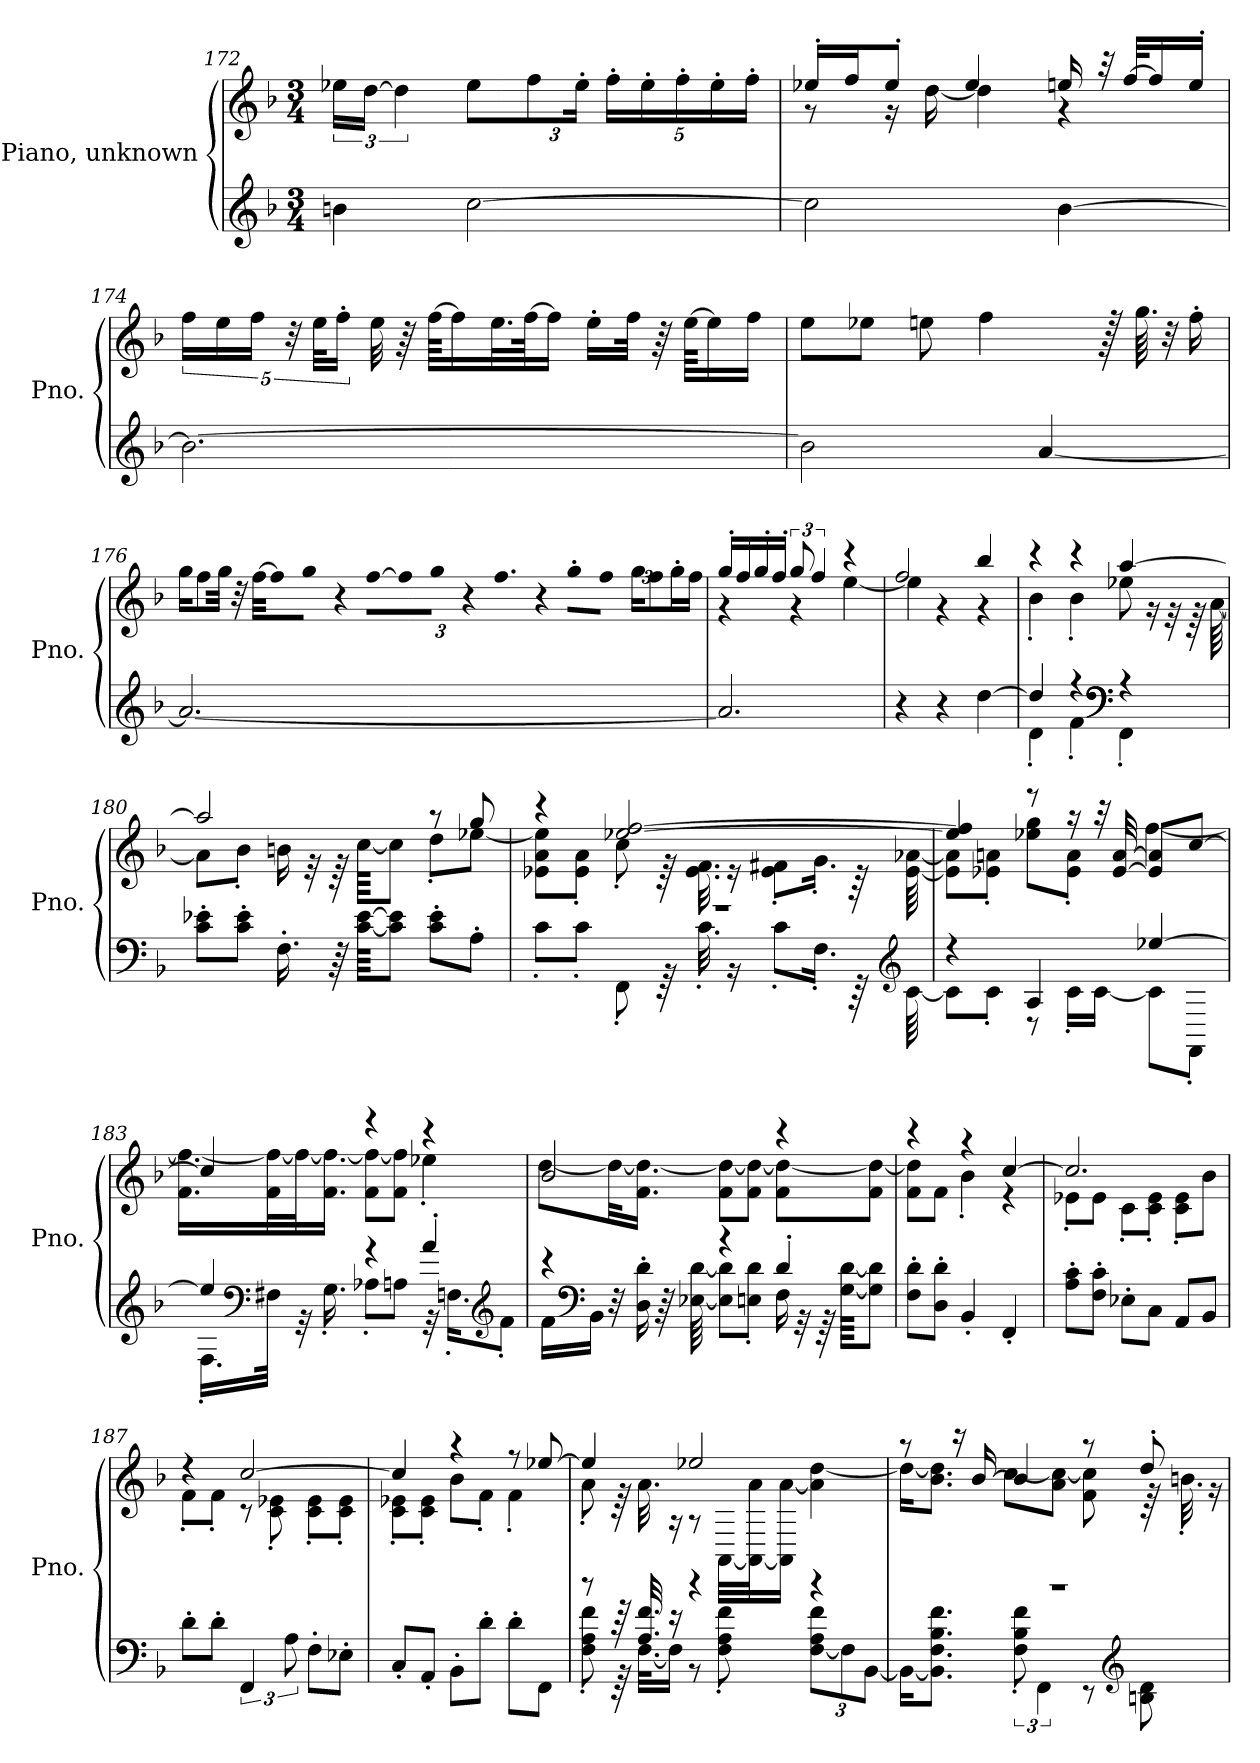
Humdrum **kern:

**kern	**kern
*part1	*part1
*staff2	*staff1
*I"Piano, unknown	*
*I'Pno.	*
!!LO:LB:g=z
*clefG2	*clefG2
*k[b-]	*k[b-]
*M3/4	*M3/4
=172	=172
4bn\	24ee-X\LL
.	[24dd\JJ
.	6dd\]
[2cc\	8ee-\L
*	*Xbrackettup
.	12ff\
.	24ee-'\Jk
.	20ff'\LL
.	20ee-'\
.	20ff'\
.	20ee-'\
.	20ff'\JJ
=173	=173
*	*^
2cc\]	16ee-X'/LL	8r
.	16ff/J	.
.	8ee-'/J	16r
.	.	[16dd\
.	4ee-/	4dd\]
[4b-\	16een/	4r
.	32r	.
.	[32ff/KLL	.
.	16ff/]	.
.	16ee'/JJ	.
*	*v	*v
=174	=174
*	*brackettup
2.b-\_	20ff\LL
.	20ee\
.	20ff\JJ
.	40r
.	40ee\KLL
.	20ff'\JJ
.	32ee\
.	64r
.	[64ff\KKLL
.	16ff\]
.	32.ee\L
.	[64ff\JK
.	16ff\JJ]
.	16ee'\LL
.	32ff\JJk
.	64r
.	[64ee\KKLL
.	16ee\]
.	16ff\JJ
!!LO:PB:g=z
=175	=175
2b-\]	8ee\L
.	8ee-X\J
.	8een\
.	4ff\
[4a/	.
.	128r
.	64.gg\
.	32r
.	16ff'\
=176	=176
*	*Xbrackettup
2.a/_	24gg\KL
.	12ff\
*	*brackettup
.	48gg\Jkk
.	48r
.	[48ff\KLL
.	16ff\]
.	64gg\JJkk
.	128r
.	[128ff\KKLLL
.	32ff\]
.	32gg\JJJ
.	128r
.	64.ff\
.	32r
.	32gg'\KLL
.	16ff\JJ
*	*Xbrackettup
.	24gg\KL
.	12ff\
.	16gg'\L
.	16ff\JJ
=177	=177
*	*^
2.a/]	16gg'/LL	4r
.	16ff/	.
.	16gg'/	.
.	16ff'/JJ	.
*	*brackettup	*
.	12gg/	4r
.	6ff/	.
.	4r	[4ee\
=178	=178	=178
4r	2ff/	4ee\]
4r	.	4r
[4dd\	4bb-/	4r
!!LO:LB:g=z	!!
=179	=179	=179
*^	*	*
4dd/]	4d'\	4r	4b-'\
4r	4f'\	4r	4b-'\
*clefF4	*	*	*
4r	4FF'\	[4aa/	8ee-X\
.	.	.	16r
.	.	.	32r
.	.	.	64r
.	.	.	[64a\
*v	*v	*	*
=180	=180	=180
8c\' 8e-X\'L	2aa/]	8a\L]
8c\' 8e-\'J	.	8b-'\J
16.F'\	.	16bn\
.	.	32r
64r	.	64r
[64c\ [64e-\KKKL	.	[64cc\KKKL
8c\] 8e-\]J	.	8cc\J]
8c\' 8e-\'L	8r	8dd'\L
8A'\J	8gg/	[8ee-X\J
=181	=181	=181
*^	*	*
2.r	8c'\L	4r	8e-X\ 8a\ 8ee-\]L
.	8c'\J	.	8e-\' 8a\'J
.	8FF'\	[2ee-X/ [2ff/	8cc'\
.	64r	.	64r
.	32.c'\	.	32.e-\ 32.f\
.	16r	.	16r
.	8c'\L	.	8e-\' 8f#X\'L
.	16.F'\Jk	.	16.g'\Jk
.	64r	.	64r
*clefG2	*	*	*
.	[64c\	.	[64e-\ [64a-X\
!!LO:LB:g=z	!!
=182	=182	=182	=182
4r	8c\L]	4ee-/] 4ff/]	8e-\] 8a-\]L
.	8c'\J	.	8e-X\' 8an\'J
4A/	8r	8r	8ee-X\ 8gg\L
.	16c'\LL	16r	8e-\' 8a\'J
.	[16c\JJ	32r	.
.	.	[32e-/ [32a/	.
[4ee-X/	8c\L]	8e-/] 8a/]L	[4ff\
.	8FF'\J	[8cc/J	.
=183	=183	=183	=183
4ee-/]	16.F'\LL	4cc/]	16.f\ 16.ff\_LL
*clefF4	*	*	*
.	32F#X\JJk	.	32f\ 32ff\_L
.	32r	.	32ff\J_
.	16.G'\	.	16.f\ 16.ff\_JJ
4r	8A-X'\L	4r	8f\ 8ff\_L
.	8An\J	.	8f\ 8ff\]J
4a'/	32r	4r	4ee-X'\
.	16.Fn'\KL	.	.
*clefG2	*	*	*
.	8f'\J	.	.
!!LO:LB:g=z	!!
=184	=184	=184	=184
4r	16f\LL	2b-/	[8dd\L
*clefF4	*	*	*
.	16BB-\JJ	.	.
.	32r	.	32dd\KL_
.	16D\' 16d\'	.	16.f\ 16.dd\_JJ
.	64r	.	.
.	[64E-X\ [64d\	.	.
4r	8E-\] 8d\]L	.	8f\ 8dd\_L
.	8En\' 8d\'J	.	8f\ 8dd\_J
4d'/	16F\	4r	8f\ 8dd\_L
.	32r	.	.
.	64r	.	.
.	[64G\ [64d\KKKL	.	.
.	8G\] 8d\]J	.	8f\ 8dd\_J
*v	*v	*	*
=185	=185	=185
8F\' 8d\'L	4r	8f\ 8dd\]L
8D\' 8d\'J	.	8f\J
4BB-'/	4r	4b-'\
4FF'/	[4cc/	4r
=186	=186	=186
8A\' 8c\'L	2.cc/]	8e-X'\L
8F\' 8c\'J	.	8e-\J
8E-X'\L	.	8c'\L
8C\J	.	8c\' 8e-\'J
8AA/L	.	8c\' 8e-\'L
8BB-/J	.	8b-\J
=187	=187	=187
8d'\L	4r	8f'\L
8d'\J	.	8f'\J
6FF/	[2cc/	8r
.	.	8c\' 8e-X\'
12A\	.	.
8F'\L	.	8c\' 8e-\'L
8E-X'\J	.	8c\' 8e-\'J
!!LO:LB:g=z	!!
=188	=188	=188
8C'/L	4cc/]	8c\' 8e-X\'L
8AA'/J	.	8c\' 8e-\'J
8BB-'\L	4r	8b-\L
8d'\J	.	8f'\J
8d'\L	8r	4f'\
8FF\J	[8ee-X/	.
=189	=189	=189
*^	*	*
8r	8F\' 8A\' 8f\'	4ee-/]	8a'\
64r	64r	.	64r
32.A/ 32.f/	[32.F\KLL	.	32.a\
16r	16F\JJ]	.	16r
4r	8r	2ee-X/	8r
.	8F\' 8A\' 8f\'	.	[32AA\LLL
.	.	.	32AA\_ 32a\J
.	.	.	16AA\] [16a\JJ
*	*Xbrackettup	*	*
4r	[12F\ 12A\ 12f\L	.	4a\] [4dd\
.	12F\]	.	.
.	[12BB-\J	.	.
=190	=190	=190	=190
2.r	16BB-\KL_	8r	16dd\KL_
.	8.BB-\] 8.F\ 8.B-\ 8.f\J	.	8.b-\ 8.dd\]J
.	.	16r	.
.	.	[16b-/	.
*	*brackettup	*	*
.	12F\' 12B-\' 12f\'	4b-/]	[8cc\L
.	6FF\	.	.
.	.	.	8a\ 8cc\_J
.	8r	8r	8f\ 8cc\]
*clefG2	*	*	*
.	8Bn\ 8d\	8dd'/	64r
.	.	.	32.bn'\
.	.	.	16r
*v	*v	*	*
*	*v	*v
=	=
*-	*-
